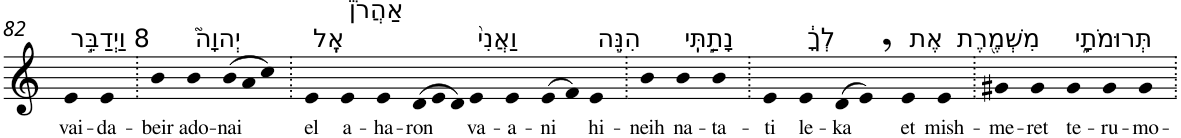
**kern	**text
*part1	*part1
*staff1	*staff1
*I"Piano	*
*I'Pno	*
!!LO:PB:g=z
*clefG2	*
*k[]	*
=82	=82
!LO:TX:a:t=8 וַיְדַבֵּ֣ר	!
!	!LO:LY:b
4e	vai-
!	!LO:LY:b
4e	-da-
=83.	=83.
!	!LO:LY:b
4b	-beir
!LO:TX:a:t=יְהוָה֮	!
!	!LO:LY:b
4b	ado-
*Xtuplet	*
!	!LO:LY:b
(>12b	-nai
12a	.
12cc)	.
=84.	=84.
!LO:TX:a:t=אֶֽל	!
!	!LO:LY:b
4e	el
!LO:TX:a:t=אַהֲרֹן֒	!
!	!LO:LY:b
4e	a-
!	!LO:LY:b
4e	-ha-
!	!LO:LY:b
(>12d	-ron
12e	.
12d)	.
!LO:TX:a:t=וַאֲנִי֙	!
!	!LO:LY:b
4e	va-
!	!LO:LY:b
4e	-a-
!	!LO:LY:b
(>8e	-ni
8f)	.
!LO:TX:a:t=הִנֵּ֣ה	!
!	!LO:LY:b
4e	hi-
=85.	=85.
!	!LO:LY:b
4b	-neih
!LO:TX:a:t=נָתַ֣תִּֽי	!
!	!LO:LY:b
4b	na-
!	!LO:LY:b
4b	-ta-
=86.	=86.
!	!LO:LY:b
4e	-ti
!LO:TX:a:t=לְךָ֔	!
!	!LO:LY:b
4e	le-
!	!LO:LY:b
(>8d	-ka
8e,)	.
!LO:TX:a:t=אֶת	!
!	!LO:LY:b
4e	et
!LO:TX:a:t=מִשְׁמֶ֖רֶת	!
!	!LO:LY:b
4e	mish-
=87.	=87.
!	!LO:LY:b
4g#X	-me-
!	!LO:LY:b
4g#	-ret
!LO:TX:a:t=תְּרוּמֹתָ֑י	!
!	!LO:LY:b
4g#	te-
!	!LO:LY:b
4g#	-ru-
!	!LO:LY:b
4g#	-mo-
=.	=.
*-	*-
